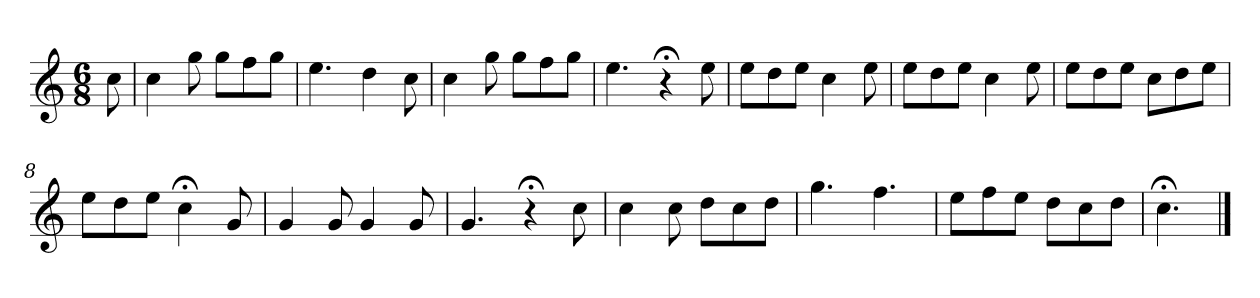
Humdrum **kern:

**kern
*part1
*staff1
*k[]
*C:
*M6/8
*MM120
=
8cc
=1
4cc
8gg
8ggL
8ff
8ggJ
=2
4.ee
4dd
8cc
=3
4cc
8gg
8ggL
8ff
8ggJ
=4
4.ee
4r;<
8ee
=5
8eeL
8dd
8eeJ
4cc
8ee
=6
8eeL
8dd
8eeJ
4cc
8ee
=7
8eeL
8dd
8eeJ
8ccL
8dd
8eeJ
=8
8eeL
8dd
8eeJ
4cc;<
8g
=9
4g
8g
4g
8g
=10
4.g
4r;<
8cc
=11
4cc
8cc
8ddL
8cc
8ddJ
=12
4.gg
4.ff
=13
8eeL
8ff
8eeJ
8ddL
8cc
8ddJ
=14
4.cc;<
==
*-
